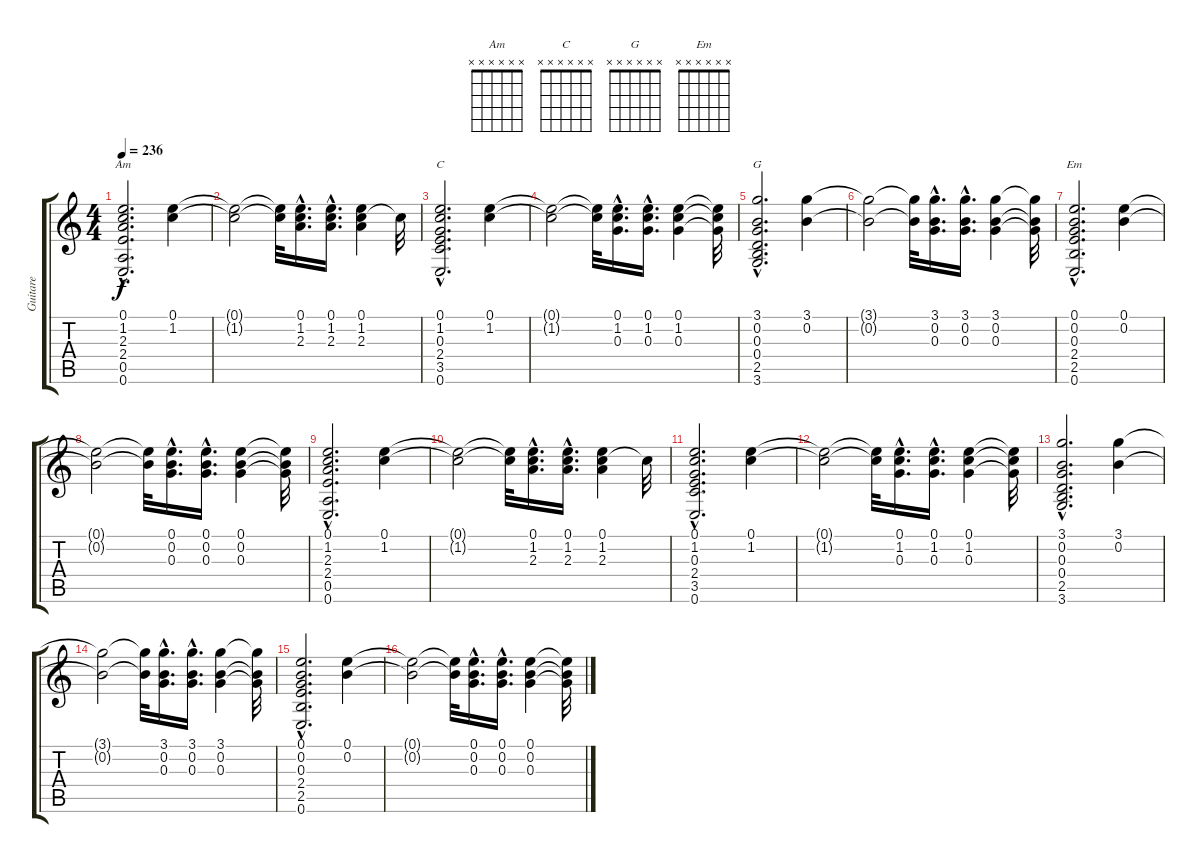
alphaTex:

\track ("Guitare" "Guitare") {instrument acousticguitarnylon}
\staff {score tabs}
\tuning (E4 B3 G3 D3 A2 E2) {hide}
\chord ("Am" x x x x x x) {firstfret 0}
\chord ("C" x x x x x x) {firstfret 0}
\chord ("G" x x x x x x) {firstfret 0}
\chord ("Em" x x x x x x) {firstfret 0}
\ts (4 4)
\tempo 236
\clef g2
\ks c
(0.1{hac} 1.2{hac} 2.3{hac} 2.4{hac} 0.5{hac} 0.6{hac}).2{d ch "Am" dy f} (0.1 1.2).4 |
(0.1{t} 1.2{t}).2 (0.1{t} 1.2{t}).32 (0.1{hac} 1.2{hac} 2.3{hac}).16{d} (0.1{hac} 1.2{hac} 2.3{hac}).16{d} (0.1 1.2 2.3).4 1.2{t}.32 |
(0.1{hac} 1.2{hac} 0.3{hac} 2.4{hac} 3.5{hac} 0.6{hac}).2{d ch "C"} (0.1 1.2).4 |
(0.1{t} 1.2{t}).2 (0.1{t} 1.2{t}).32 (0.1{hac} 1.2{hac} 0.3{hac}).16{d} (0.1{hac} 1.2{hac} 0.3{hac}).16{d} (0.1 1.2 0.3).4 (0.1{t} 1.2{t} 0.3{t}).32 |
(3.1{hac} 0.2{hac} 0.3{hac} 0.4{hac} 2.5{hac} 3.6{hac}).2{d ch "G"} (3.1 0.2).4 |
(3.1{t} 0.2{t}).2 (3.1{t} 0.2{t}).32 (3.1{hac} 0.2{hac} 0.3{hac}).16{d} (3.1{hac} 0.2{hac} 0.3{hac}).16{d} (3.1 0.2 0.3).4 (3.1{t} 0.2{t} 0.3{t}).32 |
(0.1{hac} 0.2{hac} 0.3{hac} 2.4{hac} 2.5{hac} 0.6{hac}).2{d ch "Em"} (0.1 0.2).4 |
(0.1{t} 0.2{t}).2 (0.1{t} 0.2{t}).32 (0.1{hac} 0.2{hac} 0.3{hac}).16{d} (0.1{hac} 0.2{hac} 0.3{hac}).16{d} (0.1 0.2 0.3).4 (0.1{t} 0.2{t} 0.3{t}).32 |
(0.1{hac} 1.2{hac} 2.3{hac} 2.4{hac} 0.5{hac} 0.6{hac}).2{d} (0.1 1.2).4 |
(0.1{t} 1.2{t}).2 (0.1{t} 1.2{t}).32 (0.1{hac} 1.2{hac} 2.3{hac}).16{d} (0.1{hac} 1.2{hac} 2.3{hac}).16{d} (0.1 1.2 2.3).4 1.2{t}.32 |
(0.1{hac} 1.2{hac} 0.3{hac} 2.4{hac} 3.5{hac} 0.6{hac}).2{d} (0.1 1.2).4 |
(0.1{t} 1.2{t}).2 (0.1{t} 1.2{t}).32 (0.1{hac} 1.2{hac} 0.3{hac}).16{d} (0.1{hac} 1.2{hac} 0.3{hac}).16{d} (0.1 1.2 0.3).4 (0.1{t} 1.2{t} 0.3{t}).32 |
(3.1{hac} 0.2{hac} 0.3{hac} 0.4{hac} 2.5{hac} 3.6{hac}).2{d} (3.1 0.2).4 |
(3.1{t} 0.2{t}).2 (3.1{t} 0.2{t}).32 (3.1{hac} 0.2{hac} 0.3{hac}).16{d} (3.1{hac} 0.2{hac} 0.3{hac}).16{d} (3.1 0.2 0.3).4 (3.1{t} 0.2{t} 0.3{t}).32 |
(0.1{hac} 0.2{hac} 0.3{hac} 2.4{hac} 2.5{hac} 0.6{hac}).2{d} (0.1 0.2).4 |
(0.1{t} 0.2{t}).2 (0.1{t} 0.2{t}).32 (0.1{hac} 0.2{hac} 0.3{hac}).16{d} (0.1{hac} 0.2{hac} 0.3{hac}).16{d} (0.1 0.2 0.3).4 (0.1{t} 0.2{t} 0.3{t}).32
